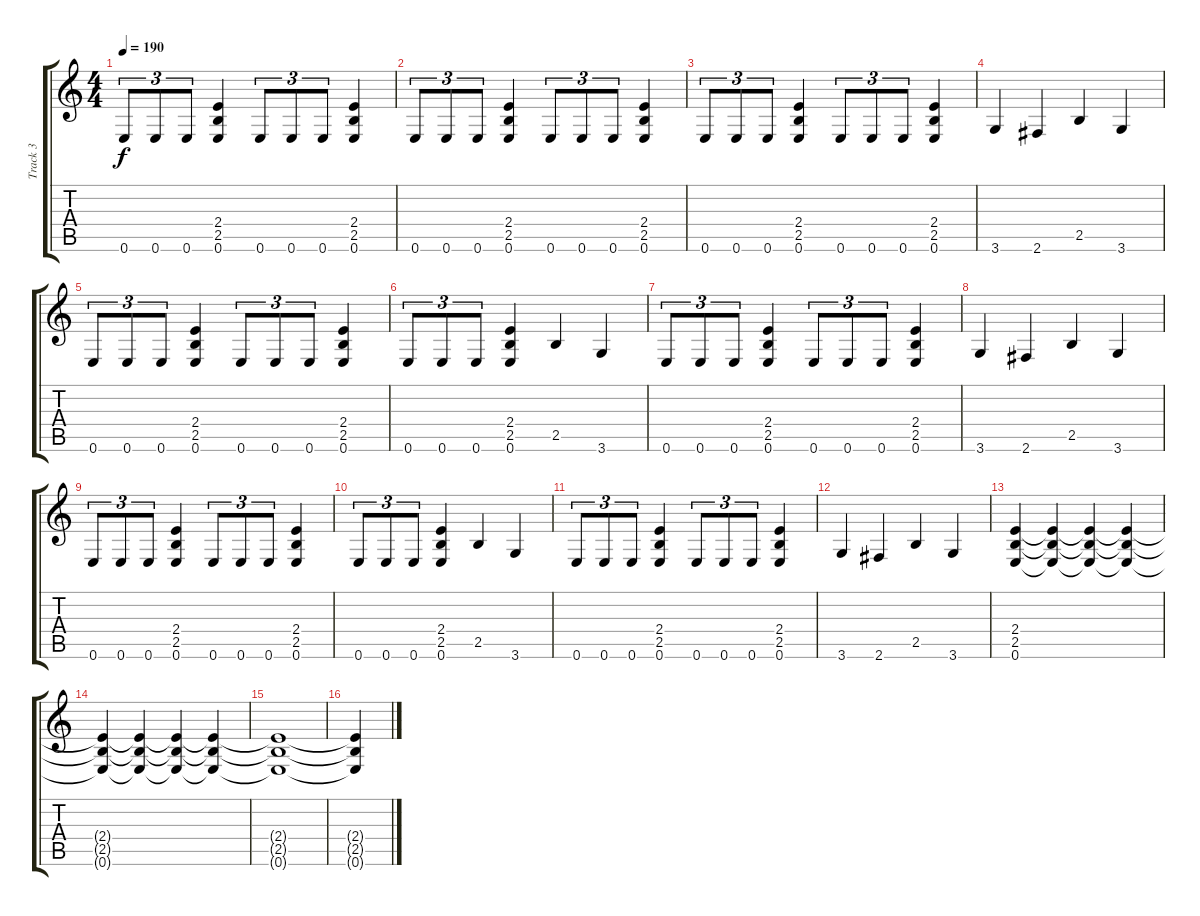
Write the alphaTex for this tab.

\track ("Track 3" "Track 3") {instrument distortionguitar}
\staff {score tabs}
\tuning (E4 B3 G3 D3 A2 E2) {hide}
\ts (4 4)
\tempo 190
\clef g2
\ks c
0.6.8{tu (3 2) dy f} 0.6.8{tu (3 2)} 0.6.8{tu (3 2)} (2.4 2.5 0.6).4 0.6.8{tu (3 2)} 0.6.8{tu (3 2)} 0.6.8{tu (3 2)} (2.4 2.5 0.6).4 |
0.6.8{tu (3 2)} 0.6.8{tu (3 2)} 0.6.8{tu (3 2)} (2.4 2.5 0.6).4 0.6.8{tu (3 2)} 0.6.8{tu (3 2)} 0.6.8{tu (3 2)} (2.4 2.5 0.6).4 |
0.6.8{tu (3 2)} 0.6.8{tu (3 2)} 0.6.8{tu (3 2)} (2.4 2.5 0.6).4 0.6.8{tu (3 2)} 0.6.8{tu (3 2)} 0.6.8{tu (3 2)} (2.4 2.5 0.6).4 |
3.6.4 2.6.4 2.5.4 3.6.4 |
0.6.8{tu (3 2)} 0.6.8{tu (3 2)} 0.6.8{tu (3 2)} (2.4 2.5 0.6).4 0.6.8{tu (3 2)} 0.6.8{tu (3 2)} 0.6.8{tu (3 2)} (2.4 2.5 0.6).4 |
0.6.8{tu (3 2)} 0.6.8{tu (3 2)} 0.6.8{tu (3 2)} (2.4 2.5 0.6).4 2.5.4 3.6.4 |
0.6.8{tu (3 2)} 0.6.8{tu (3 2)} 0.6.8{tu (3 2)} (2.4 2.5 0.6).4 0.6.8{tu (3 2)} 0.6.8{tu (3 2)} 0.6.8{tu (3 2)} (2.4 2.5 0.6).4 |
3.6.4 2.6.4 2.5.4 3.6.4 |
0.6.8{tu (3 2)} 0.6.8{tu (3 2)} 0.6.8{tu (3 2)} (2.4 2.5 0.6).4 0.6.8{tu (3 2)} 0.6.8{tu (3 2)} 0.6.8{tu (3 2)} (2.4 2.5 0.6).4 |
0.6.8{tu (3 2)} 0.6.8{tu (3 2)} 0.6.8{tu (3 2)} (2.4 2.5 0.6).4 2.5.4 3.6.4 |
0.6.8{tu (3 2)} 0.6.8{tu (3 2)} 0.6.8{tu (3 2)} (2.4 2.5 0.6).4 0.6.8{tu (3 2)} 0.6.8{tu (3 2)} 0.6.8{tu (3 2)} (2.4 2.5 0.6).4 |
3.6.4 2.6.4 2.5.4 3.6.4 |
(2.4 2.5 0.6).4 (2.4{t} 2.5{t} 0.6{t}).4 (2.4{t} 2.5{t} 0.6{t}).4 (2.4{t} 2.5{t} 0.6{t}).4 |
(2.4{t} 2.5{t} 0.6{t}).4 (2.4{t} 2.5{t} 0.6{t}).4 (2.4{t} 2.5{t} 0.6{t}).4 (2.4{t} 2.5{t} 0.6{t}).4 |
(2.4{t} 2.5{t} 0.6{t}).1 |
(2.4{t} 2.5{t} 0.6{t}).4
